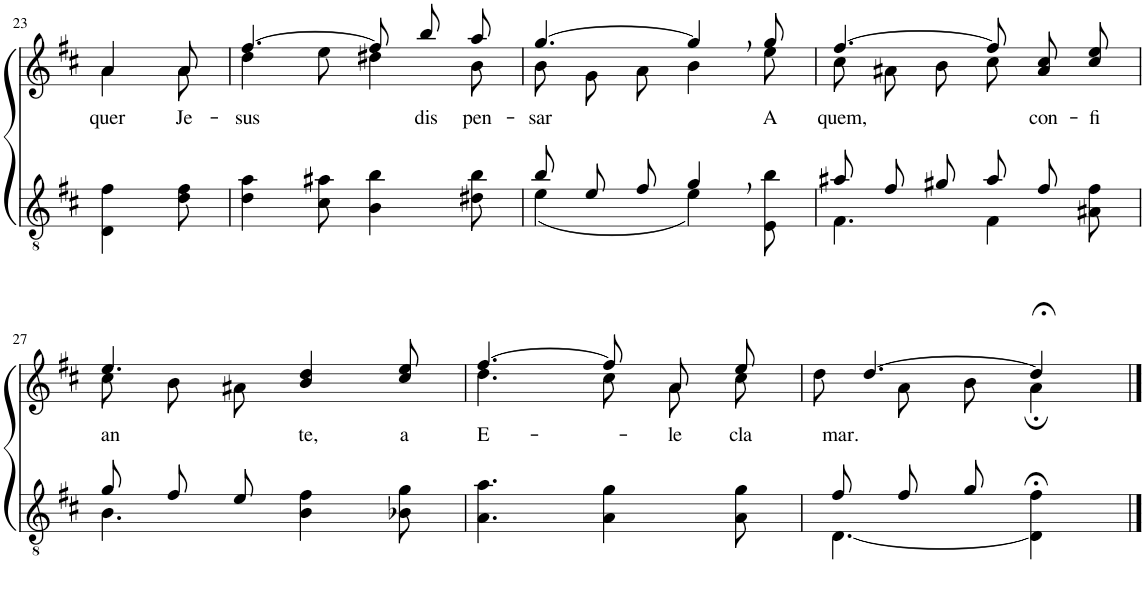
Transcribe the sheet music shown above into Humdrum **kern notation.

**kern	**kern	**text
*part2	*part1	*part1
*staff2	*staff1	*staff1
*I"Parte III e IV	*I"Parte I e II	*
!!LO:PB:g=z
*clefGv2	*clefG2	*
*Trd5c9	*Trd5c9	*
*k[f#c#]	*k[f#c#]	*
*M6/8	*M6/8	*
=23	=23	=23
*	*^	*
!	!	!	!LO:LY:b
4D\ 4f#\	4a/	4a\	quer
!	!	!	!LO:LY:b
8d\ 8f#\	8a/	8a\	Je-
=24	=24	=24	=24
!	!	!	!LO:LY:b
4d\ 4a\	[4.ff#/	4dd\	-sus
8c#\ 8a#X\	.	8ee\	.
4B\ 4b\	8ff#/L]	4dd#X\	.
!	!	!	!LO:LY:b
.	8bb/	.	dis-
!	!	!	!LO:LY:b
8d#X\ 8b\	8aa/J	8b\	-pen-
=25	=25	=25	=25
*^	*	*	*
!	!	!	!	!LO:LY:b
8b/L	4e\	[4.gg/	8b\L	-sar
8e/	.	.	8g\	.
8f#/J	8ryy	.	8a\J	.
4g,/	4e\	4gg,/]	4b\	.
!	!	!	!	!LO:LY:b
8E\ 8b\	8ryy	8gg/	8ee\	A
=26	=26	=26	=26	=26
!	!	!	!	!LO:LY:b
8a#X/L	4.F#\	[4.ff#/	8cc#\	quem,
8f#/	.	.	8a#X\L	.
8g#X/J	.	.	8b\	.
8a#/L	4F#\	8ff#\L]	8cc#\J	.
!	!	!	!	!LO:LY:b
8f#/J	.	8a#\ 8cc#\	4ryy	con-
!	!	!	!	!LO:LY:b
8ryy	8A#X\ 8f#\	8cc#\ 8ee\J	.	-fi-
!!LO:LB:g=z	!!
=27	=27	=27	=27	=27
!	!	!	!	!LO:LY:b
8g/L	4.B\	4.ee/	8cc#\L	-an-
8f#/	.	.	8b\	.
8e/J	.	.	8a#X\J	.
!	!	!	!	!LO:LY:b
4.ryy	4B\ 4f#\	4b/ 4dd/	4.ryy	te,
!	!	!	!	!LO:LY:b
.	8B-X\ 8g\	8cc#/ 8ee/	.	a
=28	=28	=28	=28	=28
!	!	!	!	!LO:LY:b
*v	*v	*	*	*
4.A\ 4.a\	[4.ff#/	4.dd\	E-
4A\ 4g\	8ff#/L]	8cc#\L	.
!	!	!	!LO:LY:b
.	8a/	8a\	le
!	!	!	!LO:LY:b
8A\ 8g\	8ee/J	8cc#\J	cla-
=29	=29	=29	=29
*^	*	*	*
!	!	!	!	!LO:LY:b
8f#/L	[4.D\	[4.dd/	8dd\L	mar.
8f#/	.	.	8a\	.
8g/J	.	.	8b\J	.
4D\];< 4f#\;<	4ryy	4dd;</]	4a;\	.
*v	*v	*	*	*
*	*v	*v	*
==	==	==
*-	*-	*-
